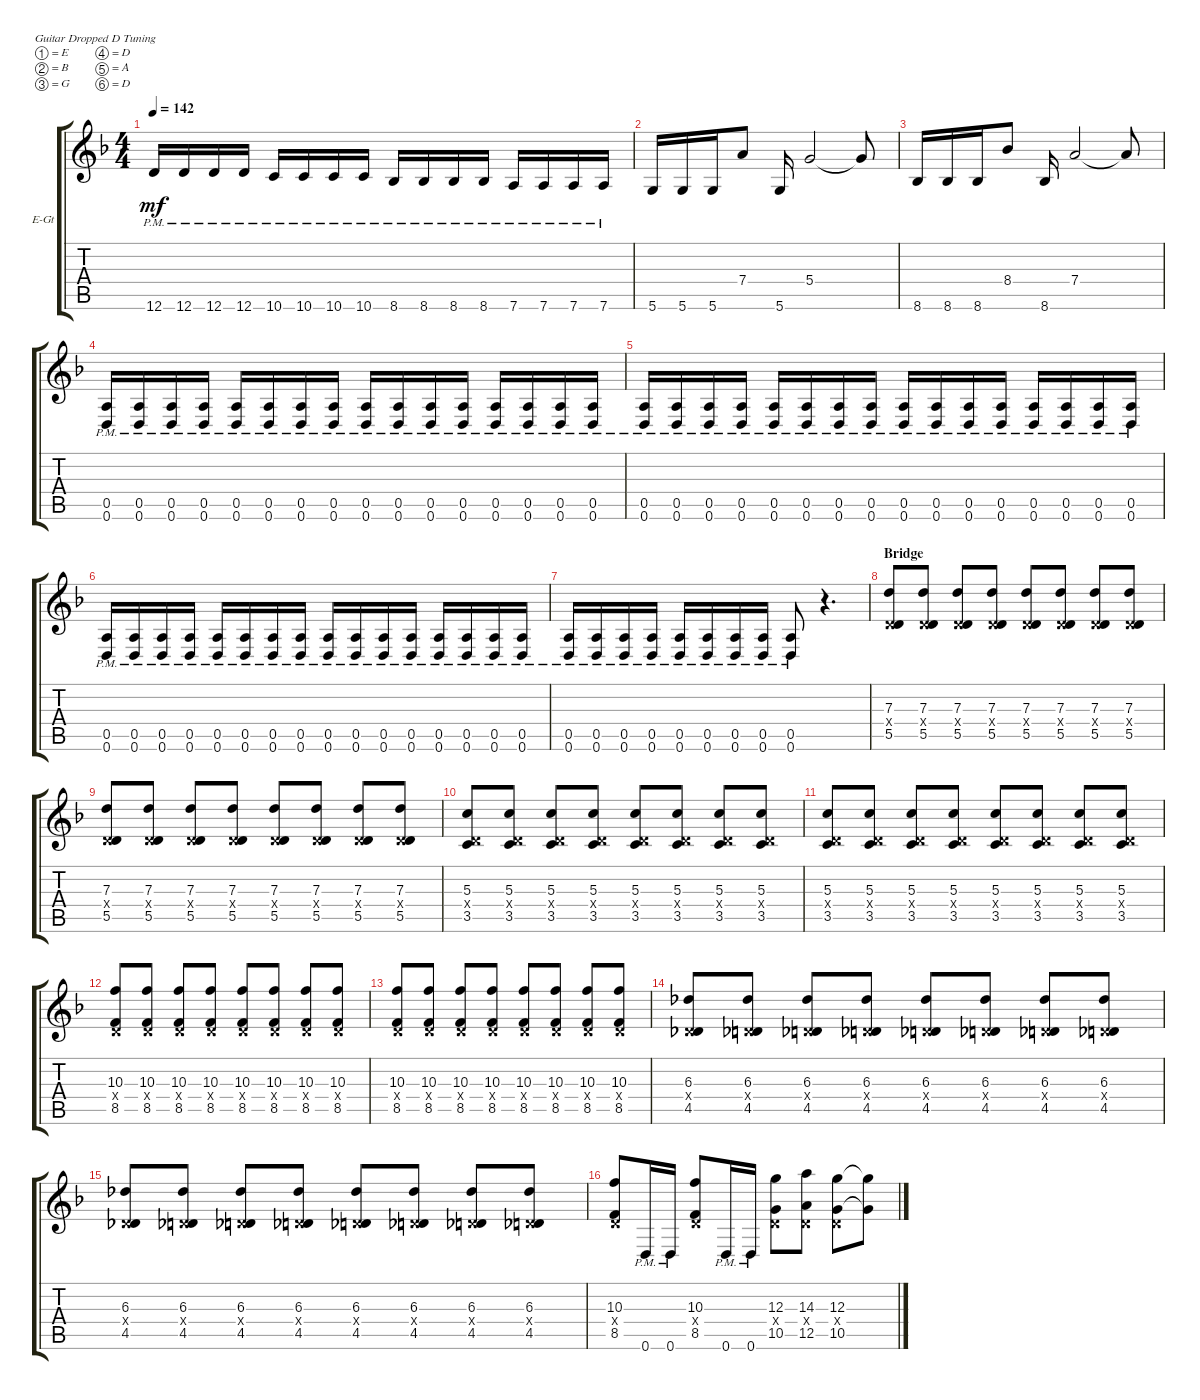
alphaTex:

\bracketExtendMode groupsimilarinstruments
\firstSystemTrackNameOrientation horizontal
\otherSystemsTrackNameOrientation horizontal
\track ("Electric Guitar 1" "E-Gt") {instrument distortionguitar}
\staff {score tabs}
\tuning (E4 B3 G3 D3 A2 D2)
\ts (4 4)
\tempo 142
\clef g2
\ks dminor
12.6{pm}.16{dy mf} 12.6{pm}.16 12.6{pm}.16 12.6{pm}.16 10.6{pm}.16 10.6{pm}.16 10.6{pm}.16 10.6{pm}.16 8.6{pm}.16 8.6{pm}.16 8.6{pm}.16 8.6{pm}.16 7.6{pm}.16 7.6{pm}.16 7.6{pm}.16 7.6{pm}.16 |
5.6.16 5.6.16 5.6.16 7.4.8 5.6.16 5.4.2 5.4{t}.8 |
8.6.16 8.6.16 8.6.16 8.4.8 8.6.16 7.4.2 7.4{t}.8 |
(0.5{pm} 0.6{pm}).16 (0.5{pm} 0.6{pm}).16 (0.5{pm} 0.6{pm}).16 (0.5{pm} 0.6{pm}).16 (0.5{pm} 0.6{pm}).16 (0.5{pm} 0.6{pm}).16 (0.5{pm} 0.6{pm}).16 (0.5{pm} 0.6{pm}).16 (0.5{pm} 0.6{pm}).16 (0.5{pm} 0.6{pm}).16 (0.5{pm} 0.6{pm}).16 (0.5{pm} 0.6{pm}).16 (0.5{pm} 0.6{pm}).16 (0.5{pm} 0.6{pm}).16 (0.5{pm} 0.6{pm}).16 (0.5{pm} 0.6{pm}).16 |
(0.5{pm} 0.6{pm}).16 (0.5{pm} 0.6{pm}).16 (0.5{pm} 0.6{pm}).16 (0.5{pm} 0.6{pm}).16 (0.5{pm} 0.6{pm}).16 (0.5{pm} 0.6{pm}).16 (0.5{pm} 0.6{pm}).16 (0.5{pm} 0.6{pm}).16 (0.5{pm} 0.6{pm}).16 (0.5{pm} 0.6{pm}).16 (0.5{pm} 0.6{pm}).16 (0.5{pm} 0.6{pm}).16 (0.5{pm} 0.6{pm}).16 (0.5{pm} 0.6{pm}).16 (0.5{pm} 0.6{pm}).16 (0.5{pm} 0.6{pm}).16 |
(0.5{pm} 0.6{pm}).16 (0.5{pm} 0.6{pm}).16 (0.5{pm} 0.6{pm}).16 (0.5{pm} 0.6{pm}).16 (0.5{pm} 0.6{pm}).16 (0.5{pm} 0.6{pm}).16 (0.5{pm} 0.6{pm}).16 (0.5{pm} 0.6{pm}).16 (0.5{pm} 0.6{pm}).16 (0.5{pm} 0.6{pm}).16 (0.5{pm} 0.6{pm}).16 (0.5{pm} 0.6{pm}).16 (0.5{pm} 0.6{pm}).16 (0.5{pm} 0.6{pm}).16 (0.5{pm} 0.6{pm}).16 (0.5{pm} 0.6{pm}).16 |
(0.5{pm} 0.6{pm}).16 (0.5{pm} 0.6{pm}).16 (0.5{pm} 0.6{pm}).16 (0.5{pm} 0.6{pm}).16 (0.5{pm} 0.6{pm}).16 (0.5{pm} 0.6{pm}).16 (0.5{pm} 0.6{pm}).16 (0.5{pm} 0.6{pm}).16 (0.5{pm} 0.6{pm}).8 r.4{d} |
\section ("" "Bridge")
(7.3 0.4{x} 5.5).8 (7.3 0.4{x} 5.5).8 (7.3 0.4{x} 5.5).8 (7.3 0.4{x} 5.5).8 (7.3 0.4{x} 5.5).8 (7.3 0.4{x} 5.5).8 (7.3 0.4{x} 5.5).8 (7.3 0.4{x} 5.5).8 |
(7.3 0.4{x} 5.5).8 (7.3 0.4{x} 5.5).8 (7.3 0.4{x} 5.5).8 (7.3 0.4{x} 5.5).8 (7.3 0.4{x} 5.5).8 (7.3 0.4{x} 5.5).8 (7.3 0.4{x} 5.5).8 (7.3 0.4{x} 5.5).8 |
(5.3 0.4{x} 3.5).8 (5.3 0.4{x} 3.5).8 (5.3 0.4{x} 3.5).8 (5.3 0.4{x} 3.5).8 (5.3 0.4{x} 3.5).8 (5.3 0.4{x} 3.5).8 (5.3 0.4{x} 3.5).8 (5.3 0.4{x} 3.5).8 |
(5.3 0.4{x} 3.5).8 (5.3 0.4{x} 3.5).8 (5.3 0.4{x} 3.5).8 (5.3 0.4{x} 3.5).8 (5.3 0.4{x} 3.5).8 (5.3 0.4{x} 3.5).8 (5.3 0.4{x} 3.5).8 (5.3 0.4{x} 3.5).8 |
(10.3 0.4{x} 8.5).8 (10.3 0.4{x} 8.5).8 (10.3 0.4{x} 8.5).8 (10.3 0.4{x} 8.5).8 (10.3 0.4{x} 8.5).8 (10.3 0.4{x} 8.5).8 (10.3 0.4{x} 8.5).8 (10.3 0.4{x} 8.5).8 |
(10.3 0.4{x} 8.5).8 (10.3 0.4{x} 8.5).8 (10.3 0.4{x} 8.5).8 (10.3 0.4{x} 8.5).8 (10.3 0.4{x} 8.5).8 (10.3 0.4{x} 8.5).8 (10.3 0.4{x} 8.5).8 (10.3 0.4{x} 8.5).8 |
(6.3 0.4{x} 4.5).8 (6.3 0.4{x} 4.5).8 (6.3 0.4{x} 4.5).8 (6.3 0.4{x} 4.5).8 (6.3 0.4{x} 4.5).8 (6.3 0.4{x} 4.5).8 (6.3 0.4{x} 4.5).8 (6.3 0.4{x} 4.5).8 |
(6.3 0.4{x} 4.5).8 (6.3 0.4{x} 4.5).8 (6.3 0.4{x} 4.5).8 (6.3 0.4{x} 4.5).8 (6.3 0.4{x} 4.5).8 (6.3 0.4{x} 4.5).8 (6.3 0.4{x} 4.5).8 (6.3 0.4{x} 4.5).8 |
(10.3 0.4{x} 8.5).8 0.6{pm}.16 0.6{pm}.16 (10.3 0.4{x} 8.5).8 0.6{pm}.16 0.6{pm}.16 (12.3 0.4{x} 10.5).8 (14.3 0.4{x} 12.5).8 (12.3 0.4{x} 10.5).8 (12.3{t} 10.5{t}).8
